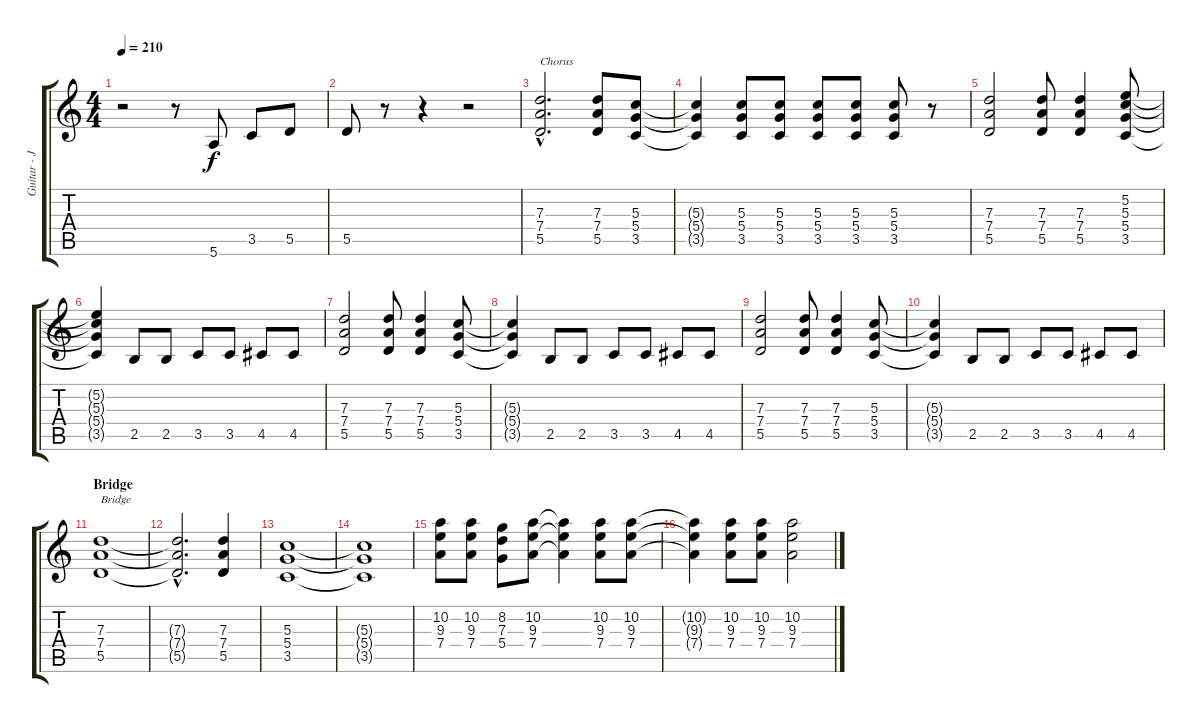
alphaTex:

\track ("Guitar - John Frusciante" "Guitar - J") {instrument distortionguitar}
\staff {score tabs}
\tuning (E4 B3 G3 D3 A2 E2) {hide}
\ts (4 4)
\tempo 210
\clef g2
\ks c
r.2{dy f} r.8 5.6.8 3.5.8 5.5.8 |
5.5.8 r.8 r.4 r.2 |
(7.3{hac} 7.4{hac} 5.5{hac}).2{d txt "Chorus"} (7.3 7.4 5.5).8 (5.3 5.4 3.5).8 |
(5.3{t} 5.4{t} 3.5{t}).4 (5.3 5.4 3.5).8 (5.3 5.4 3.5).8 (5.3 5.4 3.5).8 (5.3 5.4 3.5).8 (5.3 5.4 3.5).8 r.8 |
(7.3 7.4 5.5).2 (7.3 7.4 5.5).8 (7.3 7.4 5.5).4 (5.2 5.3 5.4 3.5).8 |
(5.2{t} 5.3{t} 5.4{t} 3.5{t}).4 2.5.8 2.5.8 3.5.8 3.5.8 4.5.8 4.5.8 |
(7.3 7.4 5.5).2 (7.3 7.4 5.5).8 (7.3 7.4 5.5).4 (5.3 5.4 3.5).8 |
(5.3{t} 5.4{t} 3.5{t}).4 2.5.8 2.5.8 3.5.8 3.5.8 4.5.8 4.5.8 |
(7.3 7.4 5.5).2 (7.3 7.4 5.5).8 (7.3 7.4 5.5).4 (5.3 5.4 3.5).8 |
(5.3{t} 5.4{t} 3.5{t}).4 2.5.8 2.5.8 3.5.8 3.5.8 4.5.8 4.5.8 |
\section ("" "Bridge")
(7.3 7.4 5.5).1{txt "Bridge"} |
(7.3{hac t} 7.4{hac t} 5.5{hac t}).2{d} (7.3 7.4 5.5).4 |
(5.3 5.4 3.5).1 |
(5.3{t} 5.4{t} 3.5{t}).1 |
(10.2 9.3 7.4).8 (10.2 9.3 7.4).8 (8.2 7.3 5.4).8 (10.2 9.3 7.4).8 (10.2{t} 9.3{t} 7.4{t}).4 (10.2 9.3 7.4).8 (10.2 9.3 7.4).8 |
(10.2{t} 9.3{t} 7.4{t}).4 (10.2 9.3 7.4).8 (10.2 9.3 7.4).8 (10.2 9.3 7.4).2
